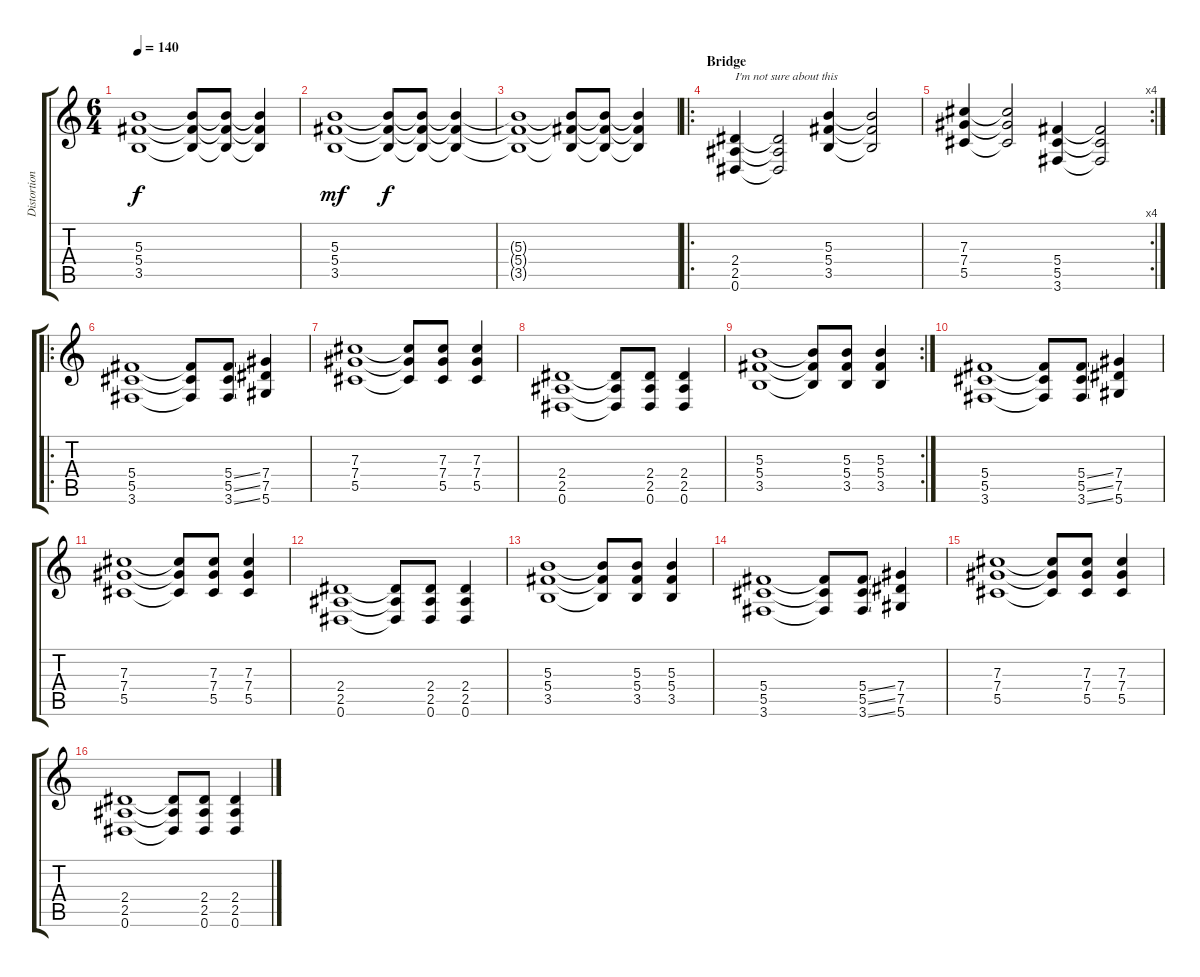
\track ("Distortion Guitar" "Distortion") {instrument distortionguitar}
\staff {score tabs}
\tuning (Eb4 Bb3 Gb3 Db3 Ab2 Eb2) {hide}
\ts (6 4)
\tempo 140
\clef g2
\ks c
(5.3 5.4 3.5).1{dy f} (5.3{t} 5.4{t} 3.5{t}).8 (5.3{t} 5.4{t} 3.5{t}).8 (5.3{t} 5.4{t} 3.5{t}).4 |
(5.3 5.4 3.5).1{dy mf} (5.3{t} 5.4{t} 3.5{t}).8{dy f} (5.3{t} 5.4{t} 3.5{t}).8 (5.3{t} 5.4{t} 3.5{t}).4 |
(5.3{t} 5.4{t} 3.5{t}).1 (5.3{t} 5.4{t} 3.5{t}).8 (5.3{t} 5.4{t} 3.5{t}).8 (5.3{t} 5.4{t} 3.5{t}).4 |
\ro
\section ("" "Bridge")
(2.4 2.5 0.6).4{txt "I'm not sure about this"} (2.4{t} 2.5{t} 0.6{t}).2 (5.3 5.4 3.5).4 (5.3{t} 5.4{t} 3.5{t}).2 |
\rc 4
(7.3 7.4 5.5).4 (7.3{t} 7.4{t} 5.5{t}).2 (5.4 5.5 3.6).4 (5.4{t} 5.5{t} 3.6{t}).2 |
\ro
(5.4 5.5 3.6).1 (5.4{t} 5.5{t} 3.6{t}).8 (5.4{ss} 5.5{ss} 3.6{ss}).8 (7.4 7.5 5.6).4 |
(7.3 7.4 5.5).1 (7.3{t} 7.4{t} 5.5{t}).8 (7.3 7.4 5.5).8 (7.3 7.4 5.5).4 |
(2.4 2.5 0.6).1 (2.4{t} 2.5{t} 0.6{t}).8 (2.4 2.5 0.6).8 (2.4 2.5 0.6).4 |
\rc 2
(5.3 5.4 3.5).1 (5.3{t} 5.4{t} 3.5{t}).8 (5.3 5.4 3.5).8 (5.3 5.4 3.5).4 |
(5.4 5.5 3.6).1 (5.4{t} 5.5{t} 3.6{t}).8 (5.4{ss} 5.5{ss} 3.6{ss}).8 (7.4 7.5 5.6).4 |
(7.3 7.4 5.5).1 (7.3{t} 7.4{t} 5.5{t}).8 (7.3 7.4 5.5).8 (7.3 7.4 5.5).4 |
(2.4 2.5 0.6).1 (2.4{t} 2.5{t} 0.6{t}).8 (2.4 2.5 0.6).8 (2.4 2.5 0.6).4 |
(5.3 5.4 3.5).1 (5.3{t} 5.4{t} 3.5{t}).8 (5.3 5.4 3.5).8 (5.3 5.4 3.5).4 |
(5.4 5.5 3.6).1 (5.4{t} 5.5{t} 3.6{t}).8 (5.4{ss} 5.5{ss} 3.6{ss}).8 (7.4 7.5 5.6).4 |
(7.3 7.4 5.5).1 (7.3{t} 7.4{t} 5.5{t}).8 (7.3 7.4 5.5).8 (7.3 7.4 5.5).4 |
(2.4 2.5 0.6).1 (2.4{t} 2.5{t} 0.6{t}).8 (2.4 2.5 0.6).8 (2.4 2.5 0.6).4
